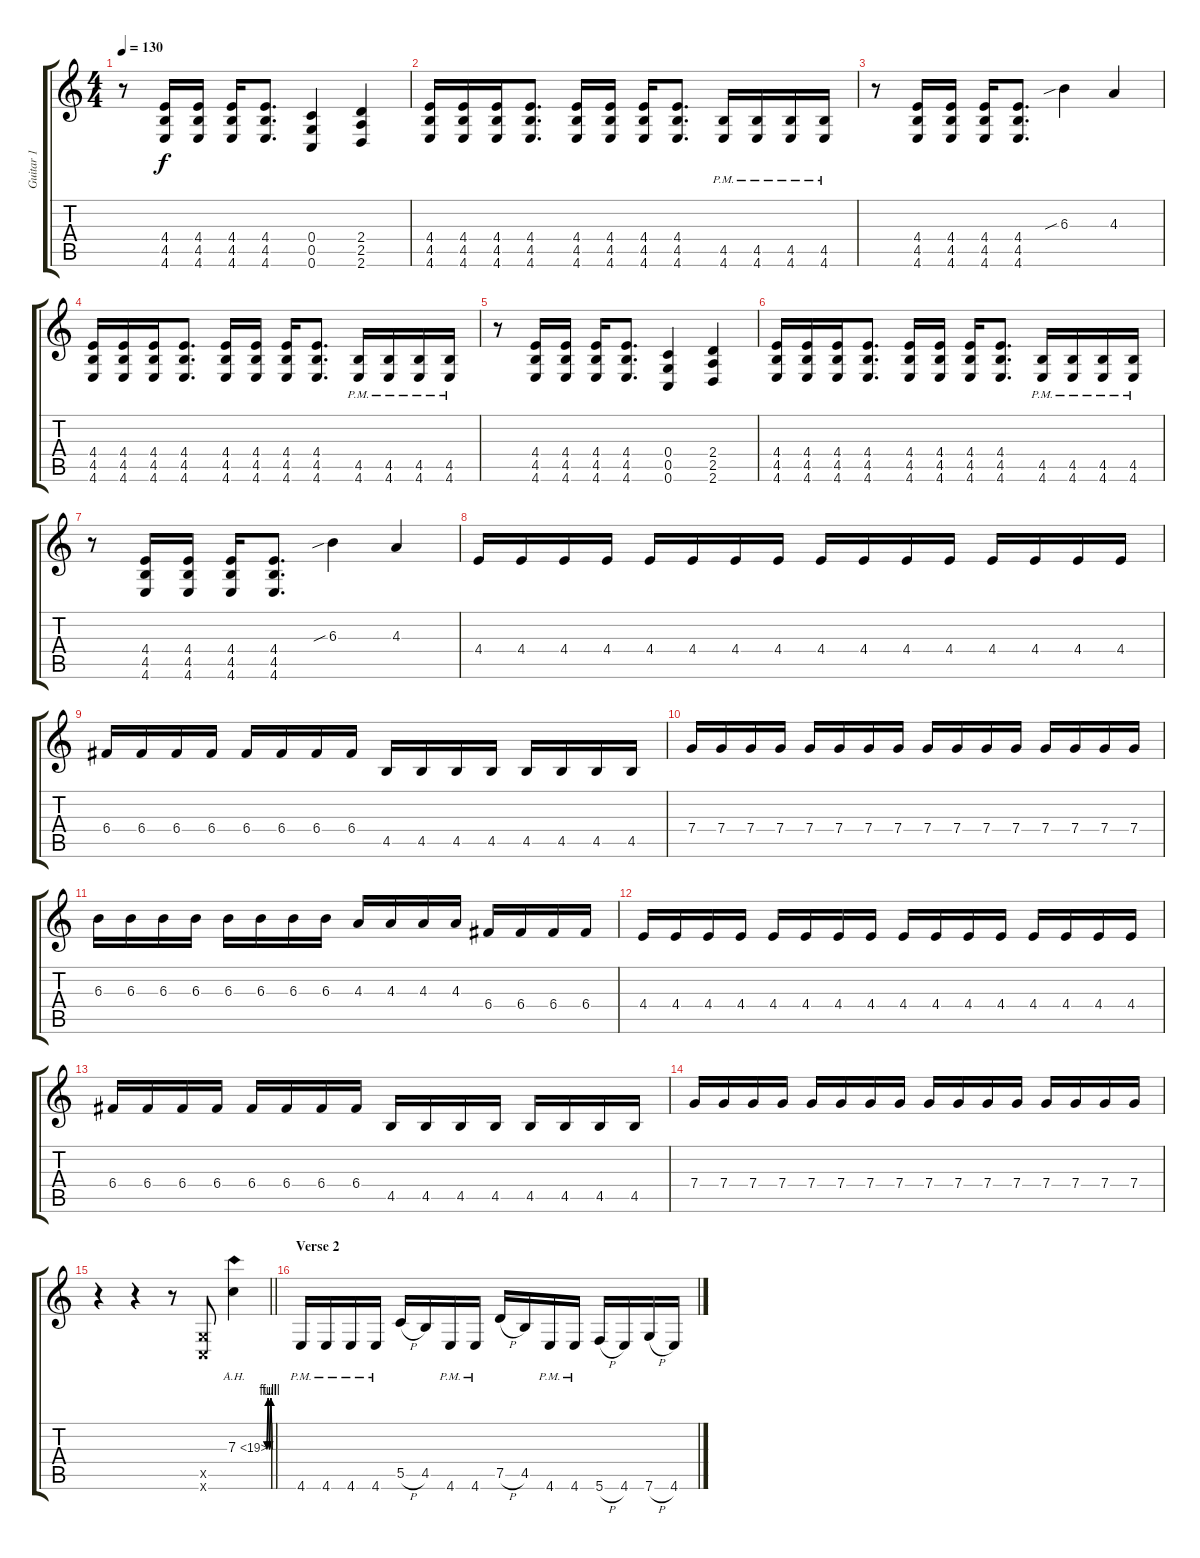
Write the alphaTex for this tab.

\track ("Guitar 1" "Guitar 1") {instrument distortionguitar}
\staff {score tabs}
\tuning (D4 A3 F3 C3 G2 C2) {hide}
\ts (4 4)
\tempo 130
\clef g2
\ks c
r.8{dy f} (4.4 4.5 4.6).16 (4.4 4.5 4.6).16 (4.4 4.5 4.6).16 (4.4 4.5 4.6).8{d} (0.4 0.5 0.6).4 (2.4 2.5 2.6).4 |
(4.4 4.5 4.6).16 (4.4 4.5 4.6).16 (4.4 4.5 4.6).16 (4.4 4.5 4.6).8{d} (4.4 4.5 4.6).16 (4.4 4.5 4.6).16 (4.4 4.5 4.6).16 (4.4 4.5 4.6).8{d} (4.5{pm} 4.6{pm}).16 (4.5{pm} 4.6{pm}).16 (4.5{pm} 4.6{pm}).16 (4.5{pm} 4.6{pm}).16 |
r.8 (4.4 4.5 4.6).16 (4.4 4.5 4.6).16 (4.4 4.5 4.6).16 (4.4 4.5 4.6).8{d} 6.3{sib}.4 4.3.4 |
(4.4 4.5 4.6).16 (4.4 4.5 4.6).16 (4.4 4.5 4.6).16 (4.4 4.5 4.6).8{d} (4.4 4.5 4.6).16 (4.4 4.5 4.6).16 (4.4 4.5 4.6).16 (4.4 4.5 4.6).8{d} (4.5{pm} 4.6{pm}).16 (4.5{pm} 4.6{pm}).16 (4.5{pm} 4.6{pm}).16 (4.5{pm} 4.6{pm}).16 |
r.8 (4.4 4.5 4.6).16 (4.4 4.5 4.6).16 (4.4 4.5 4.6).16 (4.4 4.5 4.6).8{d} (0.4 0.5 0.6).4 (2.4 2.5 2.6).4 |
(4.4 4.5 4.6).16 (4.4 4.5 4.6).16 (4.4 4.5 4.6).16 (4.4 4.5 4.6).8{d} (4.4 4.5 4.6).16 (4.4 4.5 4.6).16 (4.4 4.5 4.6).16 (4.4 4.5 4.6).8{d} (4.5{pm} 4.6{pm}).16 (4.5{pm} 4.6{pm}).16 (4.5{pm} 4.6{pm}).16 (4.5{pm} 4.6{pm}).16 |
r.8 (4.4 4.5 4.6).16 (4.4 4.5 4.6).16 (4.4 4.5 4.6).16 (4.4 4.5 4.6).8{d} 6.3{sib}.4 4.3.4 |
4.4.16 4.4.16 4.4.16 4.4.16 4.4.16 4.4.16 4.4.16 4.4.16 4.4.16 4.4.16 4.4.16 4.4.16 4.4.16 4.4.16 4.4.16 4.4.16 |
6.4.16 6.4.16 6.4.16 6.4.16 6.4.16 6.4.16 6.4.16 6.4.16 4.5.16 4.5.16 4.5.16 4.5.16 4.5.16 4.5.16 4.5.16 4.5.16 |
7.4.16 7.4.16 7.4.16 7.4.16 7.4.16 7.4.16 7.4.16 7.4.16 7.4.16 7.4.16 7.4.16 7.4.16 7.4.16 7.4.16 7.4.16 7.4.16 |
6.3.16 6.3.16 6.3.16 6.3.16 6.3.16 6.3.16 6.3.16 6.3.16 4.3.16 4.3.16 4.3.16 4.3.16 6.4.16 6.4.16 6.4.16 6.4.16 |
4.4.16 4.4.16 4.4.16 4.4.16 4.4.16 4.4.16 4.4.16 4.4.16 4.4.16 4.4.16 4.4.16 4.4.16 4.4.16 4.4.16 4.4.16 4.4.16 |
6.4.16 6.4.16 6.4.16 6.4.16 6.4.16 6.4.16 6.4.16 6.4.16 4.5.16 4.5.16 4.5.16 4.5.16 4.5.16 4.5.16 4.5.16 4.5.16 |
7.4.16 7.4.16 7.4.16 7.4.16 7.4.16 7.4.16 7.4.16 7.4.16 7.4.16 7.4.16 7.4.16 7.4.16 7.4.16 7.4.16 7.4.16 7.4.16 |
\barLineRight lightlight
r.4 r.4 r.8 (0.5{x} 0.6{x}).8 7.3{be (custom 0 0 15 4 30 0 45 4 60 0) ah 12}.4 |
\section ("" "Verse 2")
4.6{pm}.16 4.6{pm}.16 4.6{pm}.16 4.6{pm}.16 5.5{h}.16 4.5.16 4.6{pm}.16 4.6{pm}.16 7.5{h}.16 4.5.16 4.6{pm}.16 4.6{pm}.16 5.6{h}.16 4.6.16 7.6{h}.16 4.6.16
